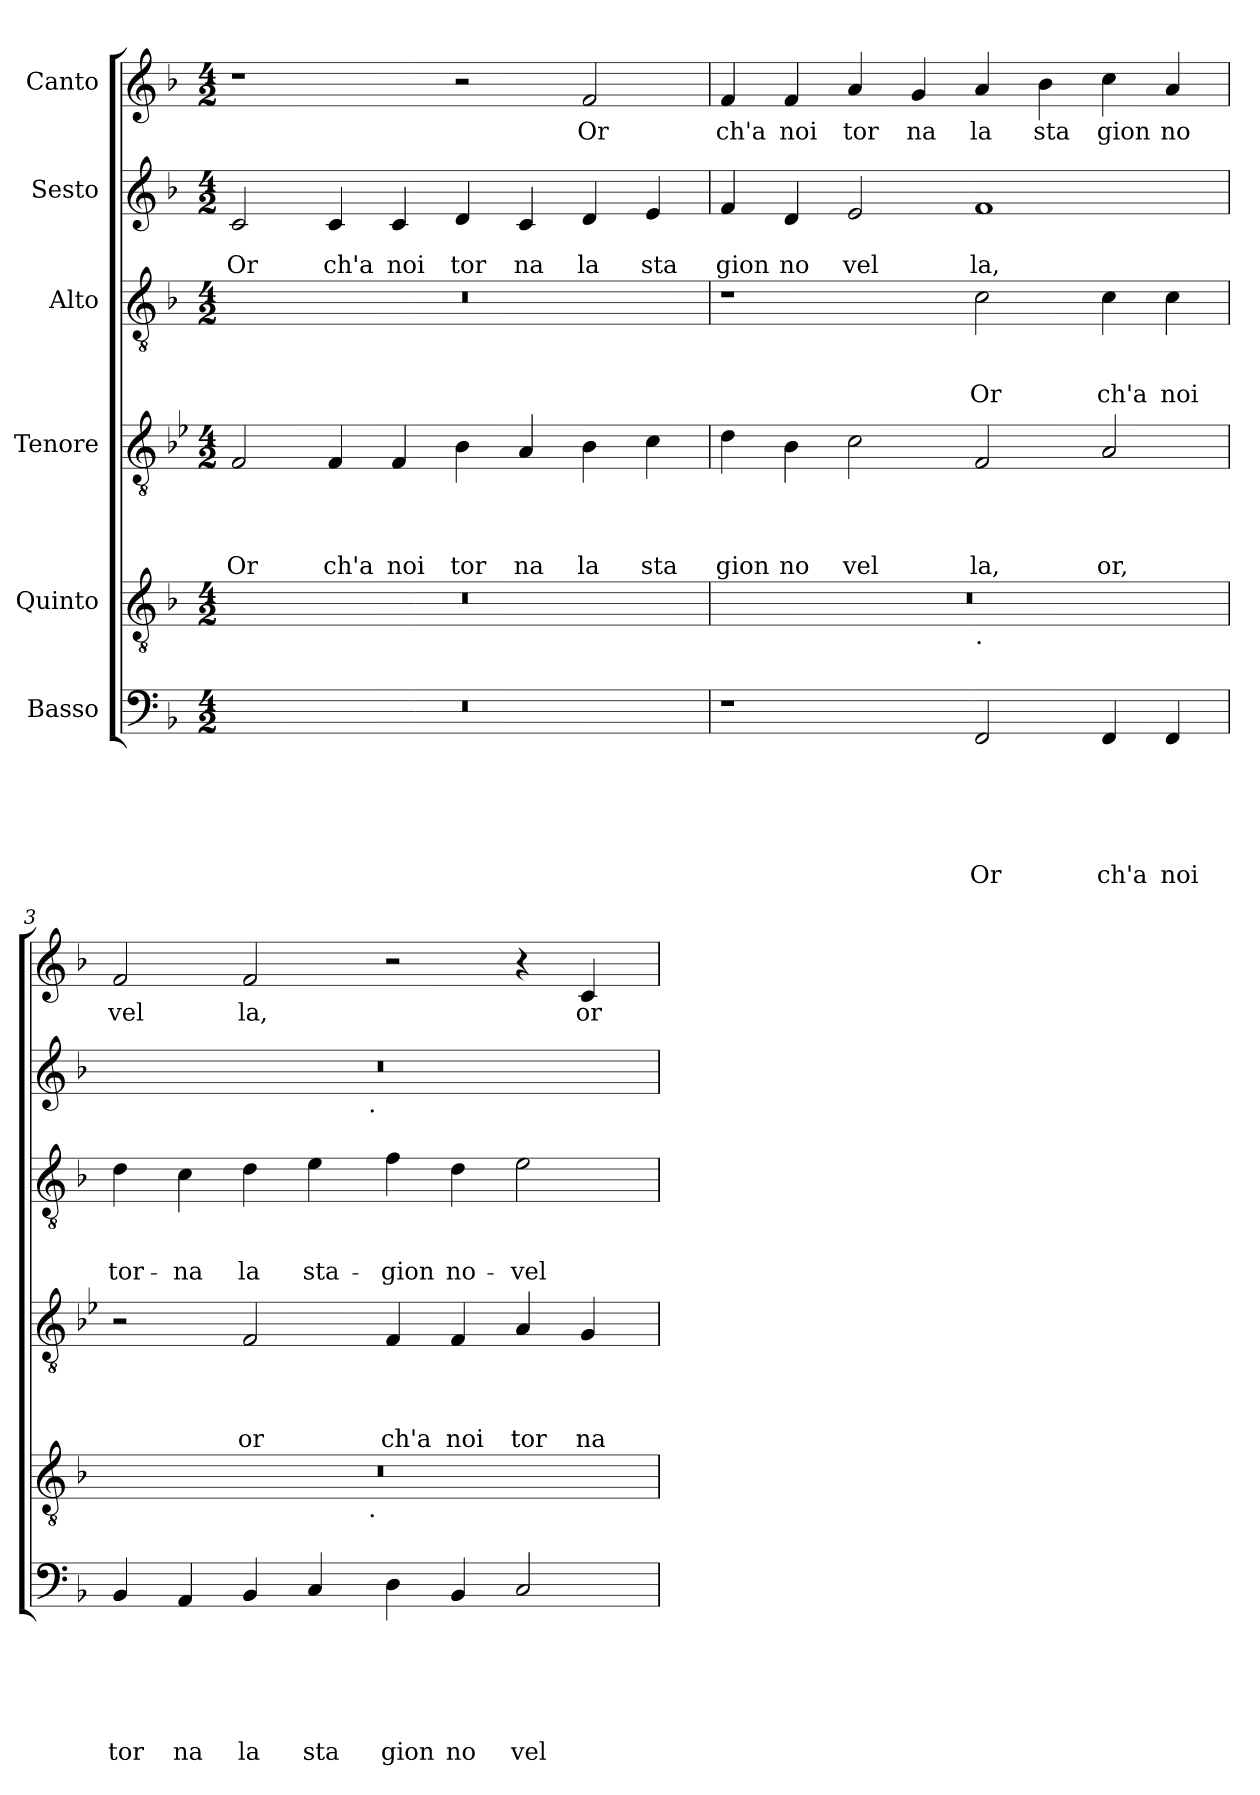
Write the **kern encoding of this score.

**kern	**text	**text	**text	**text	**text	**text	**kern	**kern	**text	**text	**text	**text	**kern	**text	**text	**text	**kern	**text	**text	**kern	**text
*part6	*part6	*part6	*part6	*part6	*part6	*part6	*part5	*part4	*part4	*part4	*part4	*part4	*part3	*part3	*part3	*part3	*part2	*part2	*part2	*part1	*part1
*staff6	*staff6	*staff6	*staff6	*staff6	*staff6	*staff6	*staff5	*staff4	*staff4	*staff4	*staff4	*staff4	*staff3	*staff3	*staff3	*staff3	*staff2	*staff2	*staff2	*staff1	*staff1
*I"Basso	*	*	*	*	*	*	*I"Quinto	*I"Tenore	*	*	*	*	*I"Alto	*	*	*	*I"Sesto	*	*	*I"Canto	*
*clefF4	*	*	*	*	*	*	*clefGv2	*clefGv2	*	*	*	*	*clefGv2	*	*	*	*clefG2	*	*	*clefG2	*
*ITrd-3c-5	*	*	*	*	*	*	*ITrd-3c-5	*	*	*	*	*	*ITrd-3c-5	*	*	*	*ITrd-3c-5	*	*	*ITrd-3c-5	*
*k[b-e-]	*	*	*	*	*	*	*k[b-e-]	*k[b-e-]	*	*	*	*	*k[b-e-]	*	*	*	*k[b-e-]	*	*	*k[b-e-]	*
*B-:	*	*	*	*	*	*	*B-:	*B-:	*	*	*	*	*B-:	*	*	*	*B-:	*	*	*B-:	*
*M4/2	*	*	*	*	*	*	*M4/2	*M4/2	*	*	*	*	*M4/2	*	*	*	*M4/2	*	*	*M4/2	*
=1	=1	=1	=1	=1	=1	=1	=1	=1	=1	=1	=1	=1	=1	=1	=1	=1	=1	=1	=1	=1	=1
!	!	!	!	!	!	!	!	!	!	!	!	!LO:LY:b	!	!	!	!	!	!	!LO:LY:b	!	!
0r	.	.	.	.	.	.	0r	2F/	.	.	.	Or	0r	.	.	.	2f/	.	Or	1r	.
!	!	!	!	!	!	!	!	!	!	!	!	!LO:LY:b	!	!	!	!	!	!	!LO:LY:b	!	!
.	.	.	.	.	.	.	.	4F/	.	.	.	ch'a	.	.	.	.	4f/	.	ch'a	.	.
!	!	!	!	!	!	!	!	!	!	!	!	!LO:LY:b	!	!	!	!	!	!	!LO:LY:b	!	!
.	.	.	.	.	.	.	.	4F/	.	.	.	noi	.	.	.	.	4f/	.	noi	.	.
!	!	!	!	!	!	!	!	!	!	!	!	!LO:LY:b	!	!	!	!	!	!	!LO:LY:b	!	!
.	.	.	.	.	.	.	.	4B-\	.	.	.	tor	.	.	.	.	4g/	.	tor	2r	.
!	!	!	!	!	!	!	!	!	!	!	!	!LO:LY:b	!	!	!	!	!	!	!LO:LY:b	!	!
.	.	.	.	.	.	.	.	4A/	.	.	.	na	.	.	.	.	4f/	.	na	.	.
!	!	!	!	!	!	!	!	!	!	!	!	!LO:LY:b	!	!	!	!	!	!	!LO:LY:b	!	!LO:LY:b
.	.	.	.	.	.	.	.	4B-\	.	.	.	la	.	.	.	.	4g/	.	la	2b-/	Or
!	!	!	!	!	!	!	!	!	!	!	!	!LO:LY:b	!	!	!	!	!	!	!LO:LY:b	!	!
.	.	.	.	.	.	.	.	4c\	.	.	.	sta	.	.	.	.	4a/	.	sta	.	.
=2	=2	=2	=2	=2	=2	=2	=2	=2	=2	=2	=2	=2	=2	=2	=2	=2	=2	=2	=2	=2	=2
!	!	!	!	!	!	!	!	!	!	!	!	!LO:LY:b	!	!	!	!	!	!	!LO:LY:b	!	!LO:LY:b
*	*	*	*	*	*	*	*^	*	*	*	*	*	*	*	*	*	*	*	*	*	*
1r	.	.	.	.	.	.	0r	1ryy	4d\	.	.	.	gion	1r	.	.	.	4b-/	.	gion	4b-/	ch'a
!	!	!	!	!	!	!	!	!	!	!	!	!	!LO:LY:b	!	!	!	!	!	!	!LO:LY:b	!	!LO:LY:b
.	.	.	.	.	.	.	.	.	4B-\	.	.	.	no	.	.	.	.	4g/	.	no	4b-/	noi
!	!	!	!	!	!	!	!	!	!	!	!	!	!LO:LY:b	!	!	!	!	!	!	!LO:LY:b	!	!LO:LY:b
.	.	.	.	.	.	.	.	.	2c\	.	.	.	vel	.	.	.	.	2a/	.	vel	4dd/	tor
!	!	!	!	!	!	!	!	!	!	!	!	!	!	!	!	!	!	!	!	!	!	!LO:LY:b
.	.	.	.	.	.	.	.	.	.	.	.	.	.	.	.	.	.	.	.	.	4cc/	na
!	!	!	!	!	!	!	!	!LO:TX:b:t=.	!	!	!	!	!	!	!	!	!	!	!	!	!	!
!	!	!	!	!	!	!LO:LY:b	!	!	!	!	!	!	!LO:LY:b	!	!	!	!LO:LY:b	!	!	!LO:LY:b	!	!LO:LY:b
2BB-/	.	.	.	.	.	Or	.	1ryy	2F/	.	.	.	la,	2f\	.	.	Or	1b-	.	la,	4dd/	la
!	!	!	!	!	!	!	!	!	!	!	!	!	!	!	!	!	!	!	!	!	!	!LO:LY:b
.	.	.	.	.	.	.	.	.	.	.	.	.	.	.	.	.	.	.	.	.	4ee-\	sta
!	!	!	!	!	!	!LO:LY:b	!	!	!	!	!	!	!LO:LY:b	!	!	!	!LO:LY:b	!	!	!	!	!LO:LY:b
4BB-/	.	.	.	.	.	ch'a	.	.	2A/	.	.	.	or,	4f\	.	.	ch'a	.	.	.	4ff\	gion
!	!	!	!	!	!	!LO:LY:b	!	!	!	!	!	!	!	!	!	!	!LO:LY:b	!	!	!	!	!LO:LY:b
4BB-/	.	.	.	.	.	noi	.	.	.	.	.	.	.	4f\	.	.	noi	.	.	.	4dd/	no
=3	=3	=3	=3	=3	=3	=3	=3	=3	=3	=3	=3	=3	=3	=3	=3	=3	=3	=3	=3	=3	=3	=3
!	!	!	!	!	!	!LO:LY:b	!	!	!	!	!	!	!	!	!	!	!LO:LY:b	!	!	!	!	!LO:LY:b
*	*	*	*	*	*	*	*	*	*	*	*	*	*	*	*	*	*	*^	*	*	*	*
4E-/	.	.	.	.	.	tor	0r	2ryy	2r	.	.	.	.	4g\	.	.	tor-	0r	2ryy	.	.	2b-/	vel
!	!	!	!	!	!	!LO:LY:b	!	!	!	!	!	!	!	!	!	!	!LO:LY:b	!	!	!	!	!	!
4D/	.	.	.	.	.	na	.	.	.	.	.	.	.	4f\	.	.	-na	.	.	.	.	.	.
!	!	!	!	!	!	!LO:LY:b	!	!	!	!	!	!	!LO:LY:b	!	!	!	!LO:LY:b	!	!	!	!	!	!LO:LY:b
4E-/	.	.	.	.	.	la	.	4...ryy	2F/	.	.	.	or	4g\	.	.	la	.	4...ryy	.	.	2b-/	la,
!	!	!	!	!	!	!LO:LY:b	!	!	!	!	!	!	!	!	!	!	!LO:LY:b	!	!	!	!	!	!
4F/	.	.	.	.	.	sta	.	.	.	.	.	.	.	4a\	.	.	sta-	.	.	.	.	.	.
!	!	!	!	!	!	!	!	!	!	!	!	!	!	!	!	!	!	!	!LO:TX:b:t=.	!	!	!	!
!	!	!	!	!	!	!	!	!LO:TX:b:t=.	!	!	!	!	!	!	!	!	!	!	!	!	!	!	!
.	.	.	.	.	.	.	.	1ryy	.	.	.	.	.	.	.	.	.	.	1ryy	.	.	.	.
!	!	!	!	!	!	!LO:LY:b	!	!	!	!	!	!	!LO:LY:b	!	!	!	!LO:LY:b	!	!	!	!	!	!
4G\	.	.	.	.	.	gion	.	.	4F/	.	.	.	ch'a	4b-\	.	.	-gion	.	.	.	.	2r	.
!	!	!	!	!	!	!LO:LY:b	!	!	!	!	!	!	!LO:LY:b	!	!	!	!LO:LY:b	!	!	!	!	!	!
4E-/	.	.	.	.	.	no	.	.	4F/	.	.	.	noi	4g\	.	.	no-	.	.	.	.	.	.
!	!	!	!	!	!	!LO:LY:b	!	!	!	!	!	!	!LO:LY:b	!	!	!	!LO:LY:b	!	!	!	!	!	!
2F/	.	.	.	.	.	vel	.	.	4A/	.	.	.	tor	2a\	.	.	-vel-	.	.	.	.	4r	.
!	!	!	!	!	!	!	!	!	!	!	!	!	!LO:LY:b	!	!	!	!	!	!	!	!	!	!LO:LY:b
.	.	.	.	.	.	.	.	.	4G/	.	.	.	na	.	.	.	.	.	.	.	.	4f/	or
.	.	.	.	.	.	.	.	32ryy	.	.	.	.	.	.	.	.	.	.	32ryy	.	.	.	.
*	*	*	*	*	*	*	*v	*v	*	*	*	*	*	*	*	*	*	*v	*v	*	*	*	*
=	=	=	=	=	=	=	=	=	=	=	=	=	=	=	=	=	=	=	=	=	=
*-	*-	*-	*-	*-	*-	*-	*-	*-	*-	*-	*-	*-	*-	*-	*-	*-	*-	*-	*-	*-	*-
